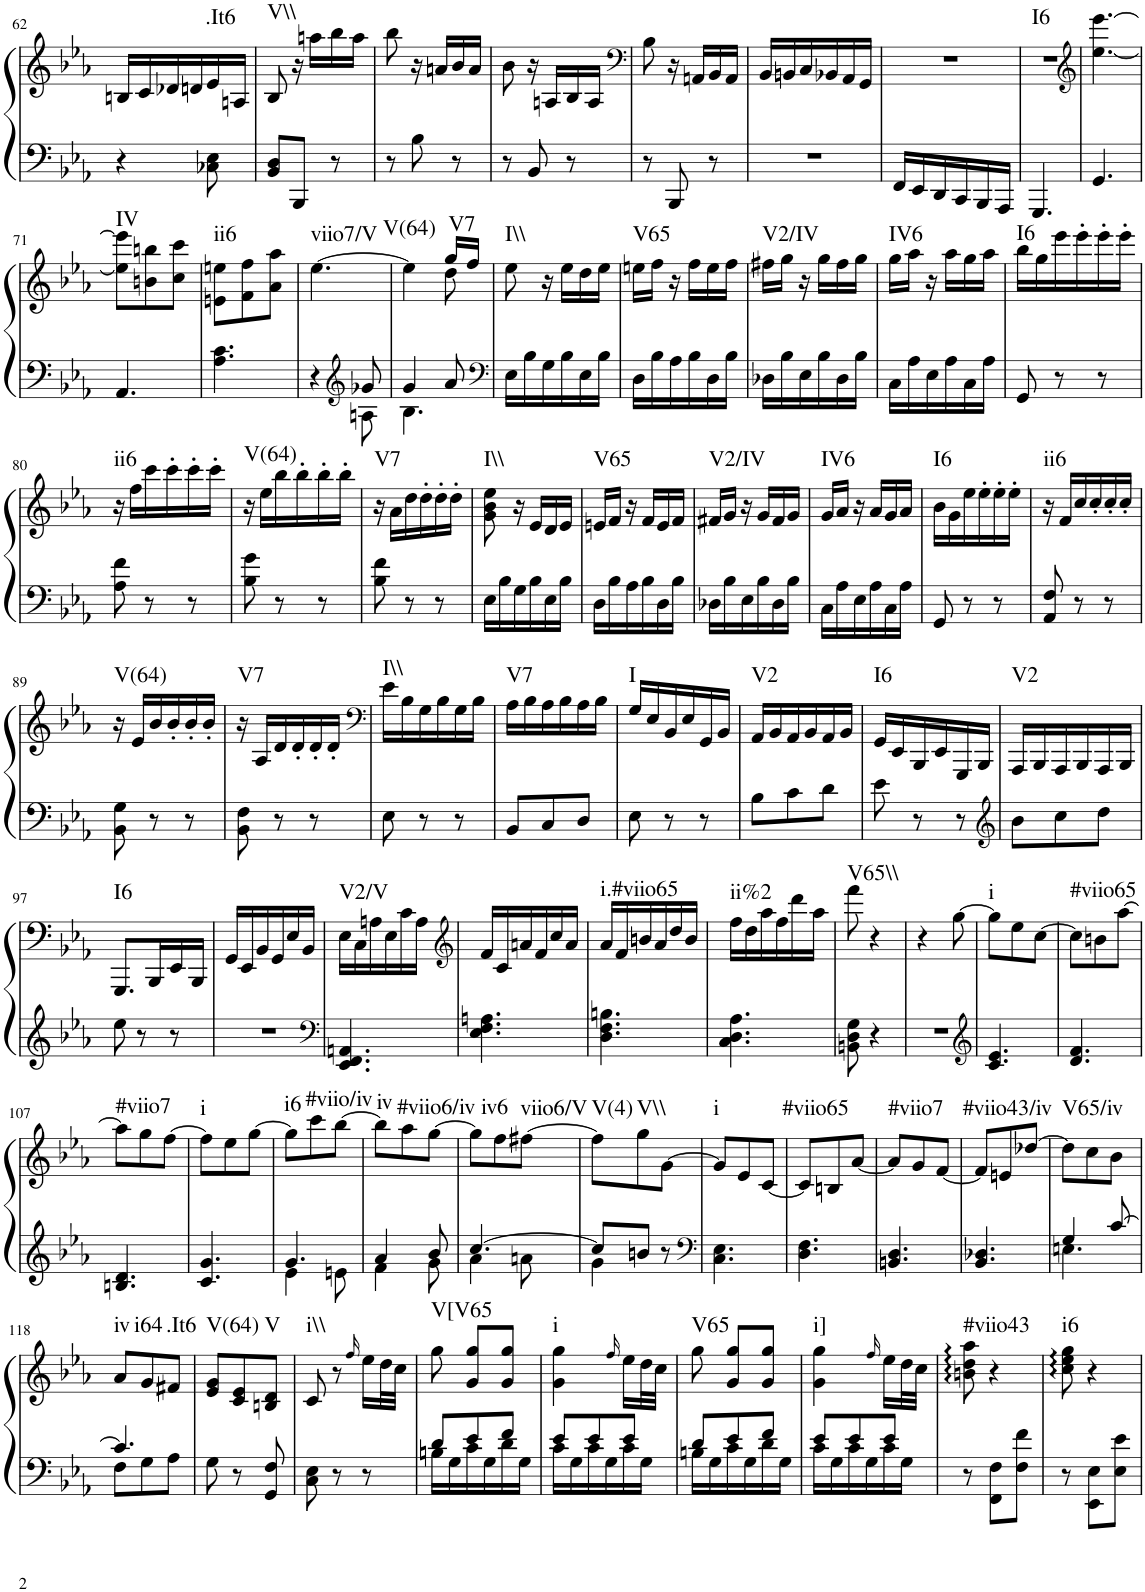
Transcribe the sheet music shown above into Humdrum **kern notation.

**kern	**kern	**harte
*part1	*part1	*part1
*staff2	*staff1	*
*I"Piano	*	*
*I'Pno.	*	*
!!LO:PB:g=z
*clefF4	*clefG2	*
*k[b-e-a-]	*k[b-e-a-]	*
*M3/8	*M3/8	*
=62	=62	=62
4r	16Bn/LL	.
.	16c/	.
.	16d-X/	.
.	16dn/	.
!	!	!LO:H:kt=.It6
8C-X\ 8E-\	16e-/	N
.	16An/JJ	.
=63	=63	=63
!	!	!LO:H:kt=V\\
8BB-/ 8D/L	8B-/	N
8BBB-/J	16r	.
.	16aan\LL	.
8r	16bb-\	.
.	16aa\JJ	.
=64	=64	=64
8r	8bb-\	.
8B-\	16r	.
.	16an/LL	.
8r	16b-/	.
.	16a/JJ	.
=65	=65	=65
8r	8b-\	.
8BB-/	16r	.
.	16An/LL	.
8r	16B-/	.
.	16A/JJ	.
=66	=66	=66
*	*clefF4	*
8r	8B-\	.
8BBB-/	16r	.
.	16AAn/LL	.
8r	16BB-/	.
.	16AA/JJ	.
=67	=67	=67
4.r	16BB-/LL	.
.	16BBn/	.
.	16C/	.
.	16BB-X/	.
.	16AA-/	.
.	16GG/JJ	.
=68	=68	=68
16FF/LL	4.r	.
16EE-/	.	.
16DD/	.	.
16CC/	.	.
16BBB-/	.	.
16AAA-/JJ	.	.
=69	=69	=69
!	!	!LO:H:kt=I6
4.GGG/	4.r	N
=70	=70	=70
*	*clefG2	*
4.GG/	[4.ee-\ [4.eee-\	.
!!LO:LB:g=z
=71	=71	=71
!	!	!LO:H:kt=IV
4.AA-/	8ee-\] 8eee-\]L	N
.	8bn\ 8bbn\	.
.	8cc\ 8ccc\J	.
=72	=72	=72
!	!	!LO:H:kt=ii6
4.A-\ 4.c\	8en\ 8een\L	N
.	8f\ 8ff\	.
.	8a-\ 8aa-\J	.
=73	=73	=73
*^	*	*
!	!	!	!LO:H:kt=viio7/V
4r	4ryy	[4.ee-\	N
*clefG2	*	*	*
8g-X/	8An\	.	.
=74	=74	=74	=74
*	*	*^	*
!	!	!	!	!LO:H:kt=V(64)
4g/	4.B-\	4ee-\]	4ryy	N
!	!	!	!	!LO:H:kt=V7
8a-/	.	16gg/LL	8dd\	N
.	.	16ff/JJ	.	.
*v	*v	*	*	*
*	*v	*v	*
=75	=75	=75
*clefF4	*	*
!	!	!LO:H:kt=I\\
16E-\LL	8ee-\	N
16B-\	.	.
16G\	16r	.
16B-\	16ee-\LL	.
16E-\	16dd\	.
16B-\JJ	16ee-\JJ	.
=76	=76	=76
!	!	!LO:H:kt=V65
16D\LL	16een\LL	N
16B-\	16ff\JJ	.
16A-\	16r	.
16B-\	16ff\LL	.
16D\	16ee\	.
16B-\JJ	16ff\JJ	.
=77	=77	=77
!	!	!LO:H:kt=V2/IV
16D-X\LL	16ff#X\LL	N
16B-\	16gg\JJ	.
16E-\	16r	.
16B-\	16gg\LL	.
16D-\	16ff#\	.
16B-\JJ	16gg\JJ	.
=78	=78	=78
!	!	!LO:H:kt=IV6
16C\LL	16gg\LL	N
16A-\	16aa-\JJ	.
16E-\	16r	.
16A-\	16aa-\LL	.
16C\	16gg\	.
16A-\JJ	16aa-\JJ	.
=79	=79	=79
!	!	!LO:H:kt=I6
8GG/	16bb-\LL	N
.	16gg\	.
8r	16eee-\	.
.	16eee-'\	.
8r	16eee-'\	.
.	16eee-'\JJ	.
!!LO:LB:g=z
=80	=80	=80
!	!	!LO:H:kt=ii6
8A-\ 8f\	16r	N
.	16ff\LL	.
8r	16ccc\	.
.	16ccc'\	.
8r	16ccc'\	.
.	16ccc'\JJ	.
=81	=81	=81
!	!	!LO:H:kt=V(64)
8B-\ 8g\	16r	N
.	16ee-\LL	.
8r	16bb-\	.
.	16bb-'\	.
8r	16bb-'\	.
.	16bb-'\JJ	.
=82	=82	=82
!	!	!LO:H:kt=V7
8B-\ 8f\	16r	N
.	16a-\LL	.
8r	16dd\	.
.	16dd'\	.
8r	16dd'\	.
.	16dd'\JJ	.
=83	=83	=83
!	!	!LO:H:kt=I\\
16E-\LL	8g\ 8b-\ 8ee-\	N
16B-\	.	.
16G\	16r	.
16B-\	16e-/LL	.
16E-\	16d/	.
16B-\JJ	16e-/JJ	.
=84	=84	=84
!	!	!LO:H:kt=V65
16D\LL	16en/LL	N
16B-\	16f/JJ	.
16A-\	16r	.
16B-\	16f/LL	.
16D\	16e/	.
16B-\JJ	16f/JJ	.
=85	=85	=85
!	!	!LO:H:kt=V2/IV
16D-X\LL	16f#X/LL	N
16B-\	16g/JJ	.
16E-\	16r	.
16B-\	16g/LL	.
16D-\	16f#/	.
16B-\JJ	16g/JJ	.
=86	=86	=86
!	!	!LO:H:kt=IV6
16C\LL	16g/LL	N
16A-\	16a-/JJ	.
16E-\	16r	.
16A-\	16a-/LL	.
16C\	16g/	.
16A-\JJ	16a-/JJ	.
=87	=87	=87
!	!	!LO:H:kt=I6
8GG/	16b-\LL	N
.	16g\	.
8r	16ee-\	.
.	16ee-'\	.
8r	16ee-'\	.
.	16ee-'\JJ	.
=88	=88	=88
!	!	!LO:H:kt=ii6
8AA-/ 8F/	16r	N
.	16f/LL	.
8r	16cc/	.
.	16cc'/	.
8r	16cc'/	.
.	16cc'/JJ	.
!!LO:LB:g=z
=89	=89	=89
!	!	!LO:H:kt=V(64)
8BB-\ 8G\	16r	N
.	16e-/LL	.
8r	16b-/	.
.	16b-'/	.
8r	16b-'/	.
.	16b-'/JJ	.
=90	=90	=90
!	!	!LO:H:kt=V7
8BB-\ 8F\	16r	N
.	16A-/LL	.
8r	16d/	.
.	16d'/	.
8r	16d'/	.
.	16d'/JJ	.
=91	=91	=91
*	*clefF4	*
!	!	!LO:H:kt=I\\
8E-\	16e-\LL	N
.	16B-\	.
8r	16G\	.
.	16B-\	.
8r	16G\	.
.	16B-\JJ	.
=92	=92	=92
!	!	!LO:H:kt=V7
8BB-/L	16A-\LL	N
.	16B-\	.
8C/	16A-\	.
.	16B-\	.
8D/J	16A-\	.
.	16B-\JJ	.
=93	=93	=93
!	!	!LO:H:kt=I
8E-\	16G/LL	N
.	16E-/	.
8r	16BB-/	.
.	16E-/	.
8r	16GG/	.
.	16BB-/JJ	.
=94	=94	=94
!	!	!LO:H:kt=V2
8B-\L	16AA-/LL	N
.	16BB-/	.
8c\	16AA-/	.
.	16BB-/	.
8d\J	16AA-/	.
.	16BB-/JJ	.
=95	=95	=95
!	!	!LO:H:kt=I6
8e-\	16GG/LL	N
.	16EE-/	.
8r	16BBB-/	.
.	16EE-/	.
8r	16GGG/	.
.	16BBB-/JJ	.
=96	=96	=96
*clefG2	*	*
!	!	!LO:H:kt=V2
8b-\L	16AAA-/LL	N
.	16BBB-/	.
8cc\	16AAA-/	.
.	16BBB-/	.
8dd\J	16AAA-/	.
.	16BBB-/JJ	.
!!LO:LB:g=z
=97	=97	=97
!	!	!LO:H:kt=I6
8ee-\	8.GGG/L	N
8r	.	.
.	16BBB-/L	.
8r	16EE-/	.
.	16BBB-/JJ	.
=98	=98	=98
4.r	16GG/LL	.
.	16EE-/	.
.	16BB-/	.
.	16GG/	.
.	16E-/	.
.	16BB-/JJ	.
=99	=99	=99
*clefF4	*	*
!	!	!LO:H:kt=V2/V
4.EE-/ 4.FF/ 4.AAn/	16E-\LL	N
.	16C\	.
.	16An\	.
.	16E-\	.
.	16c\	.
.	16A\JJ	.
=100	=100	=100
*	*clefG2	*
4.E-\ 4.F\ 4.An\	16f/LL	.
.	16c/	.
.	16an/	.
.	16f/	.
.	16cc/	.
.	16a/JJ	.
=101	=101	=101
!	!	!LO:H:kt=i.#viio65
4.D\ 4.F\ 4.Bn\	16a-/LL	N
.	16f/	.
.	16bn/	.
.	16a-/	.
.	16dd/	.
.	16b/JJ	.
=102	=102	=102
!	!	!LO:H:kt=ii%2
4.C\ 4.D\ 4.A-\	16ff\LL	N
.	16dd\	.
.	16aa-\	.
.	16ff\	.
.	16ddd\	.
.	16aa-\JJ	.
=103	=103	=103
!	!	!LO:H:kt=V65\\
8BBn\ 8D\ 8G\	8fff\	N
4r	4r	.
=104	=104	=104
4.r	4r	.
.	[8gg\	.
=105	=105	=105
*clefG2	*	*
!	!	!LO:H:kt=i
4.c/ 4.e-/	8gg\L]	N
.	8ee-\	.
.	[8cc\J	.
=106	=106	=106
!	!	!LO:H:kt=#viio65
4.d/ 4.f/	8cc\L]	N
.	8bn\	.
.	[8aa-\J	.
!!LO:LB:g=z
=107	=107	=107
!	!	!LO:H:kt=#viio7
4.Bn/ 4.d/	8aa-\L]	N
.	8gg\	.
.	[8ff\J	.
=108	=108	=108
!	!	!LO:H:kt=i
4.c/ 4.g/	8ff\L]	N
.	8ee-\	.
.	[8gg\J	.
=109	=109	=109
*^	*	*
!	!	!	!LO:H:kt=i6
4.g/	4e-\	8gg\L]	N
.	.	8ccc\	.
!	!	!	!LO:H:kt=#viio/iv
.	8en\	[8bb-\J	N
=110	=110	=110	=110
!	!	!	!LO:H:kt=iv
4a-/	4f\	8bb-\L]	N
.	.	8aa-\	.
!	!	!	!LO:H:kt=#viio6/iv
8b-/	8g\	[8gg\J	N
=111	=111	=111	=111
!	!	!	!LO:H:kt=iv6
[4.cc/	4a-\	8gg\L]	N
.	.	8ff\	.
!	!	!	!LO:H:kt=viio6/V
.	8an\	[8ff#X\J	N
=112	=112	=112	=112
!	!	!	!LO:H:kt=V(4)
8cc/L]	4g\	8ff#\L]	N
!	!	!	!LO:H:kt=V\\
8bn/J	.	8gg\	N
8r	8ryy	[8g\J	.
*v	*v	*	*
=113	=113	=113
*clefF4	*	*
*^	*	*
!	!	!	!LO:H:kt=i
*v	*v	*	*
4.C\ 4.E-\	8g/L]	N
.	8e-/	.
.	[8c/J	.
=114	=114	=114
!	!	!LO:H:kt=#viio65
4.D\ 4.F\	8c/L]	N
.	8Bn/	.
.	[8a-/J	.
=115	=115	=115
!	!	!LO:H:kt=#viio7
4.BBn/ 4.D/	8a-/L]	N
.	8g/	.
.	[8f/J	.
=116	=116	=116
!	!	!LO:H:kt=#viio43/iv
4.BB-/ 4.D-X/	8f/L]	N
.	8en/	.
.	[8dd-X/J	.
=117	=117	=117
*^	*	*
!	!	!	!LO:H:kt=V65/iv
4G/	4.En\	8dd-\L]	N
.	.	8cc\	.
[8c/	.	8b-\J	.
!!LO:LB:g=z
=118	=118	=118	=118
!	!	!	!LO:H:kt=iv
4.c/]	8F\L	8a-/L	N
!	!	!	!LO:H:kt=i64
.	8G\	8g/	N
!	!	!	!LO:H:kt=.It6
.	8A-\J	8f#X/J	N
=119	=119	=119	=119
!	!	!	!LO:H:kt=V(64)
*v	*v	*	*
8G\	8e-/ 8g/L	N
8r	8c/ 8e-/	.
!	!	!LO:H:kt=V
8GG/ 8F/	8Bn/ 8d/J	N
=120	=120	=120
!	!	!LO:H:kt=i\\
8C\ 8E-\	8c/	N
8r	8r	.
.	16qff/	.
8r	16ee-\LL	.
.	32dd\L	.
.	32cc\JJJ	.
=121	=121	=121
*^	*	*
!	!	!	!LO:H:kt=V[V65
8d/L	16Bn\LL	8gg\	N
.	16G\	.	.
8e-/	16c\	8g/ 8gg/L	.
.	16G\	.	.
8f/J	16d\	8g/ 8gg/J	.
.	16G\JJ	.	.
=122	=122	=122	=122
!	!	!	!LO:H:kt=i
8e-/L	16c\LL	4g\ 4gg\	N
.	16G\	.	.
8e-/	16c\	.	.
.	16G\	.	.
.	.	16qff/	.
8e-/J	16c\	16ee-\LL	.
.	16G\JJ	32dd\L	.
.	.	32cc\JJJ	.
=123	=123	=123	=123
!	!	!	!LO:H:kt=V65
8d/L	16Bn\LL	8gg\	N
.	16G\	.	.
8e-/	16c\	8g/ 8gg/L	.
.	16G\	.	.
8f/J	16d\	8g/ 8gg/J	.
.	16G\JJ	.	.
=124	=124	=124	=124
!	!	!	!LO:H:kt=i]
8e-/L	16c\LL	4g\ 4gg\	N
.	16G\	.	.
8e-/	16c\	.	.
.	16G\	.	.
.	.	16qff/	.
8e-/J	16c\	16ee-\LL	.
.	16G\JJ	32dd\L	.
.	.	32cc\JJJ	.
*v	*v	*	*
=125	=125	=125
!	!	!LO:H:kt=#viio43
8r	8bn\ 8dd\ 8aa-\	N
8FF\ 8F\L	4r	.
8F\ 8f\J	.	.
=126	=126	=126
!	!	!LO:H:kt=i6
8r	8cc\ 8ee-\ 8gg\	N
8EE-\ 8E-\L	4r	.
8E-\ 8e-\J	.	.
=	=	=
*-	*-	*-
